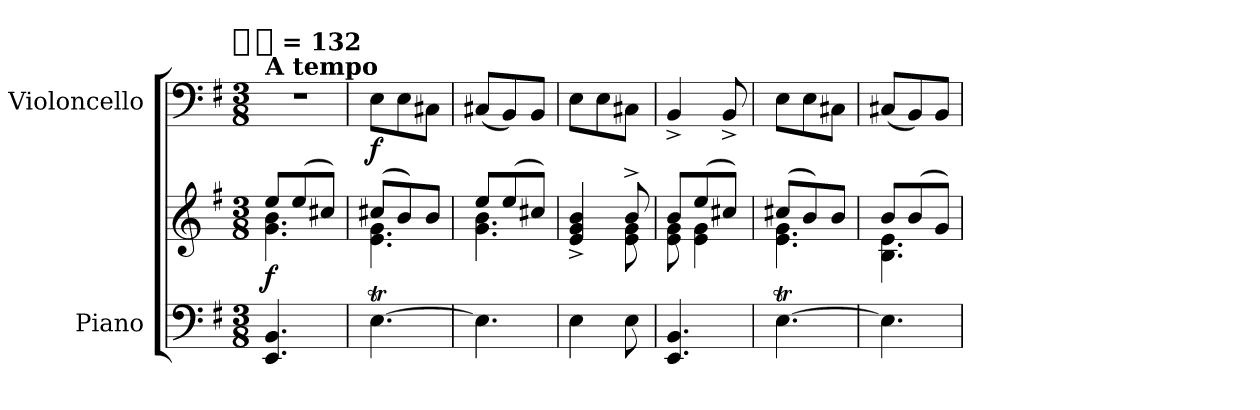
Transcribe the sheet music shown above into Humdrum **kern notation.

**kern	**kern	**dynam	**kern	**dynam
*part2	*part2	*part2	*part1	*part1
*staff3	*staff2	*staff2/3	*staff1	*staff1
*I"Piano	*	*	*I"Violoncello	*
*I'Pno	*	*	*I'Vc.	*
*clefF4	*clefG2	*	*clefF4	*
*k[f#]	*k[f#]	*	*k[f#]	*
*G:	*G:	*	*G:	*
!!LO:TX:omd:t=[quarter-dot] = 132
*M3/8	*M3/8	*	*M3/8	*
*MM198	*MM198	*	*MM198	*
=1	=1	=1	=1	=1
*	*^	*	*	*
!	!	!	!	!LO:TX:a:B:t=A tempo	!
4.EE 4.BB	8eeL	4.g 4.b	f	8%3r	.
.	(8ee	.	.	.	.
.	8cc#XJ)	.	.	.	.
=2	=2	=2	=2	=2	=2
[4.ET	(8cc#XL	4.e 4.g	.	8EL	f
.	8b)	.	.	8E	.
.	8bJ	.	.	8C#XJ	.
=3	=3	=3	=3	=3	=3
4.ETTT]	8eeL	4.g 4.b	.	(8C#XL	.
.	(8ee	.	.	8BB)	.
.	8cc#XJ)	.	.	8BBJ	.
=4	=4	=4	=4	=4	=4
4E	4e^ 4g^ 4b^	8ryy	.	8EL	.
.	.	8ryy	.	8E	.
8E	8b^	8e\ 8g\	.	8C#XJ	.
=5	=5	=5	=5	=5	=5
4.EE 4.BB	8bL	8e 8g	.	4BB^	.
.	(8ee	4e 4g	.	.	.
.	8cc#XJ)	.	.	8BB^	.
=6	=6	=6	=6	=6	=6
[4.ET	(8cc#XL	4.e 4.g	.	8EL	.
.	8b)	.	.	8E	.
.	8bJ	.	.	8C#XJ	.
=7	=7	=7	=7	=7	=7
4.E]	8bL	4.B 4.e	.	(8C#XL	.
.	(8b	.	.	8BB)	.
.	8gJ)	.	.	8BBJ	.
*	*v	*v	*	*	*
=	=	=	=	=
*-	*-	*-	*-	*-
